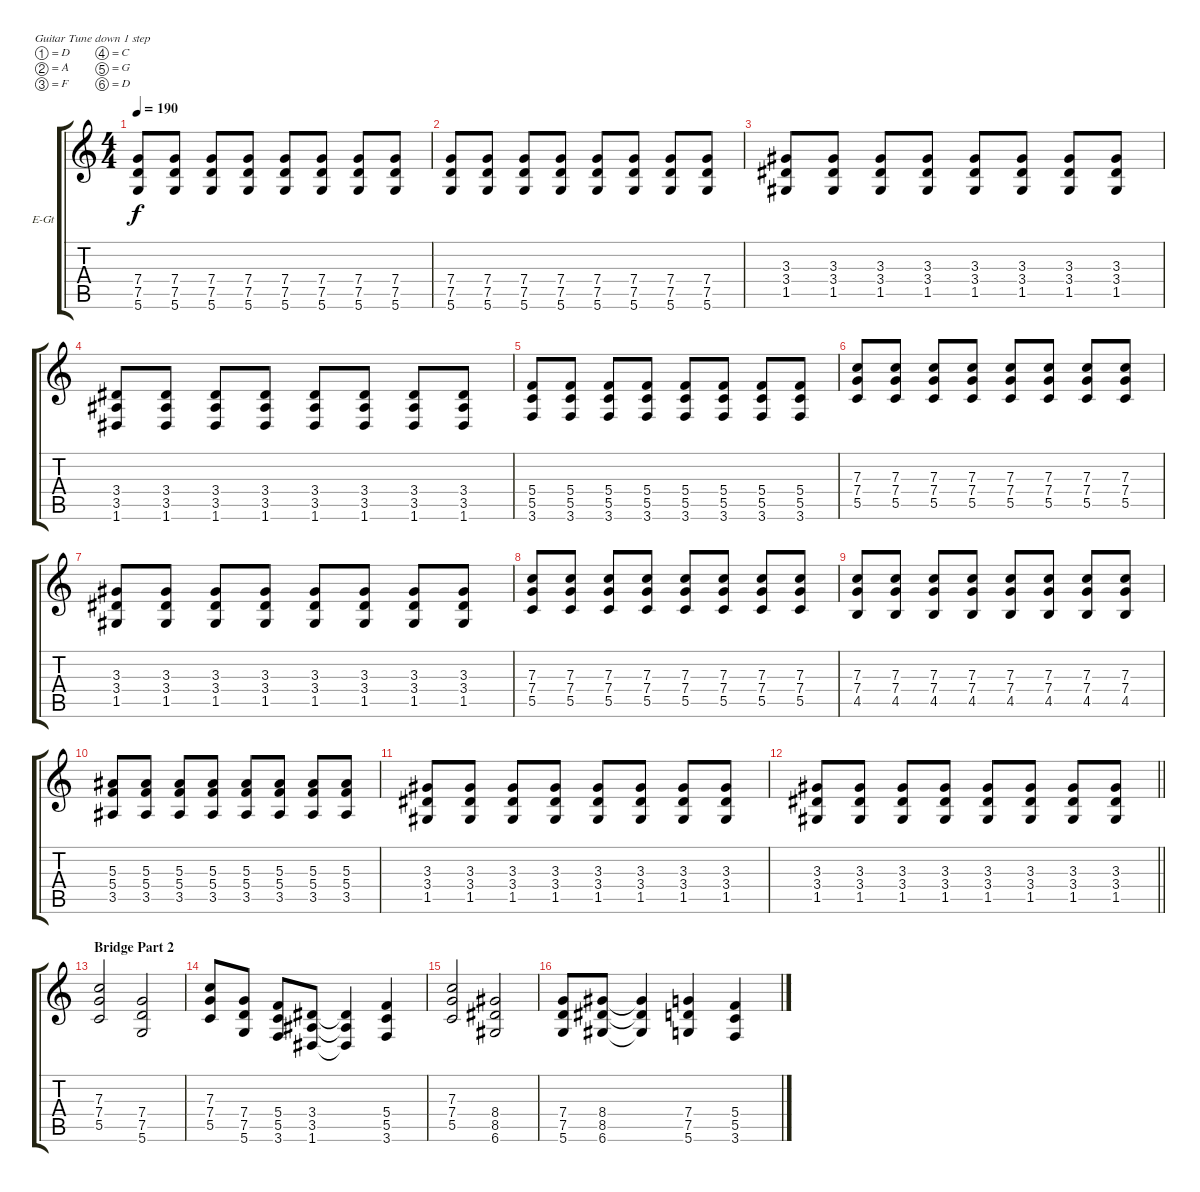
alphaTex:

\bracketExtendMode groupsimilarinstruments
\firstSystemTrackNameOrientation horizontal
\otherSystemsTrackNameOrientation horizontal
\track ("Rythm Guitar A" "E-Gt") {instrument distortionguitar}
\staff {score tabs}
\tuning (D4 A3 F3 C3 G2 D2)
\ts (4 4)
\tempo 190
\clef g2
\ks c
(7.4 7.5 5.6).8{dy f} (7.4 7.5 5.6).8 (7.4 7.5 5.6).8 (7.4 7.5 5.6).8 (7.4 7.5 5.6).8 (7.4 7.5 5.6).8 (7.4 7.5 5.6).8 (7.4 7.5 5.6).8 |
(7.4 7.5 5.6).8 (7.4 7.5 5.6).8 (7.4 7.5 5.6).8 (7.4 7.5 5.6).8 (7.4 7.5 5.6).8 (7.4 7.5 5.6).8 (7.4 7.5 5.6).8 (7.4 7.5 5.6).8 |
(3.3 3.4 1.5).8 (3.3 3.4 1.5).8 (3.3 3.4 1.5).8 (3.3 3.4 1.5).8 (3.3 3.4 1.5).8 (3.3 3.4 1.5).8 (3.3 3.4 1.5).8 (3.3 3.4 1.5).8 |
(3.4 3.5 1.6).8 (3.4 3.5 1.6).8 (3.4 3.5 1.6).8 (3.4 3.5 1.6).8 (3.4 3.5 1.6).8 (3.4 3.5 1.6).8 (3.4 3.5 1.6).8 (3.4 3.5 1.6).8 |
(5.4 5.5 3.6).8 (5.4 5.5 3.6).8 (5.4 5.5 3.6).8 (5.4 5.5 3.6).8 (5.4 5.5 3.6).8 (5.4 5.5 3.6).8 (5.4 5.5 3.6).8 (5.4 5.5 3.6).8 |
(7.3 7.4 5.5).8 (7.3 7.4 5.5).8 (7.3 7.4 5.5).8 (7.3 7.4 5.5).8 (7.3 7.4 5.5).8 (7.3 7.4 5.5).8 (7.3 7.4 5.5).8 (7.3 7.4 5.5).8 |
(3.3 3.4 1.5).8 (3.3 3.4 1.5).8 (3.3 3.4 1.5).8 (3.3 3.4 1.5).8 (3.3 3.4 1.5).8 (3.3 3.4 1.5).8 (3.3 3.4 1.5).8 (3.3 3.4 1.5).8 |
(7.3 7.4 5.5).8 (7.3 7.4 5.5).8 (7.3 7.4 5.5).8 (7.3 7.4 5.5).8 (7.3 7.4 5.5).8 (7.3 7.4 5.5).8 (7.3 7.4 5.5).8 (7.3 7.4 5.5).8 |
(7.3 7.4 4.5).8 (7.3 7.4 4.5).8 (7.3 7.4 4.5).8 (7.3 7.4 4.5).8 (7.3 7.4 4.5).8 (7.3 7.4 4.5).8 (7.3 7.4 4.5).8 (7.3 7.4 4.5).8 |
(5.3 5.4 3.5).8 (5.3 5.4 3.5).8 (5.3 5.4 3.5).8 (5.3 5.4 3.5).8 (5.3 5.4 3.5).8 (5.3 5.4 3.5).8 (5.3 5.4 3.5).8 (5.3 5.4 3.5).8 |
(3.3 3.4 1.5).8 (3.3 3.4 1.5).8 (3.3 3.4 1.5).8 (3.3 3.4 1.5).8 (3.3 3.4 1.5).8 (3.3 3.4 1.5).8 (3.3 3.4 1.5).8 (3.3 3.4 1.5).8 |
\barLineRight lightlight
(3.3 3.4 1.5).8 (3.3 3.4 1.5).8 (3.3 3.4 1.5).8 (3.3 3.4 1.5).8 (3.3 3.4 1.5).8 (3.3 3.4 1.5).8 (3.3 3.4 1.5).8 (3.3 3.4 1.5).8 |
\section ("" "Bridge Part 2")
(7.3 7.4 5.5).2 (7.4 7.5 5.6).2 |
(7.3 7.4 5.5).8 (7.4 7.5 5.6).8 (5.4 5.5 3.6).8 (3.4 3.5 1.6).8 (3.4{t} 3.5{t} 1.6{t}).4 (5.4 5.5 3.6).4 |
(7.3 7.4 5.5).2 (8.4 8.5 6.6).2 |
(7.4 7.5 5.6).8 (8.4 8.5 6.6).8 (8.4{t} 8.5{t} 6.6{t}).4 (7.4 7.5 5.6).4 (5.4 5.5 3.6).4
